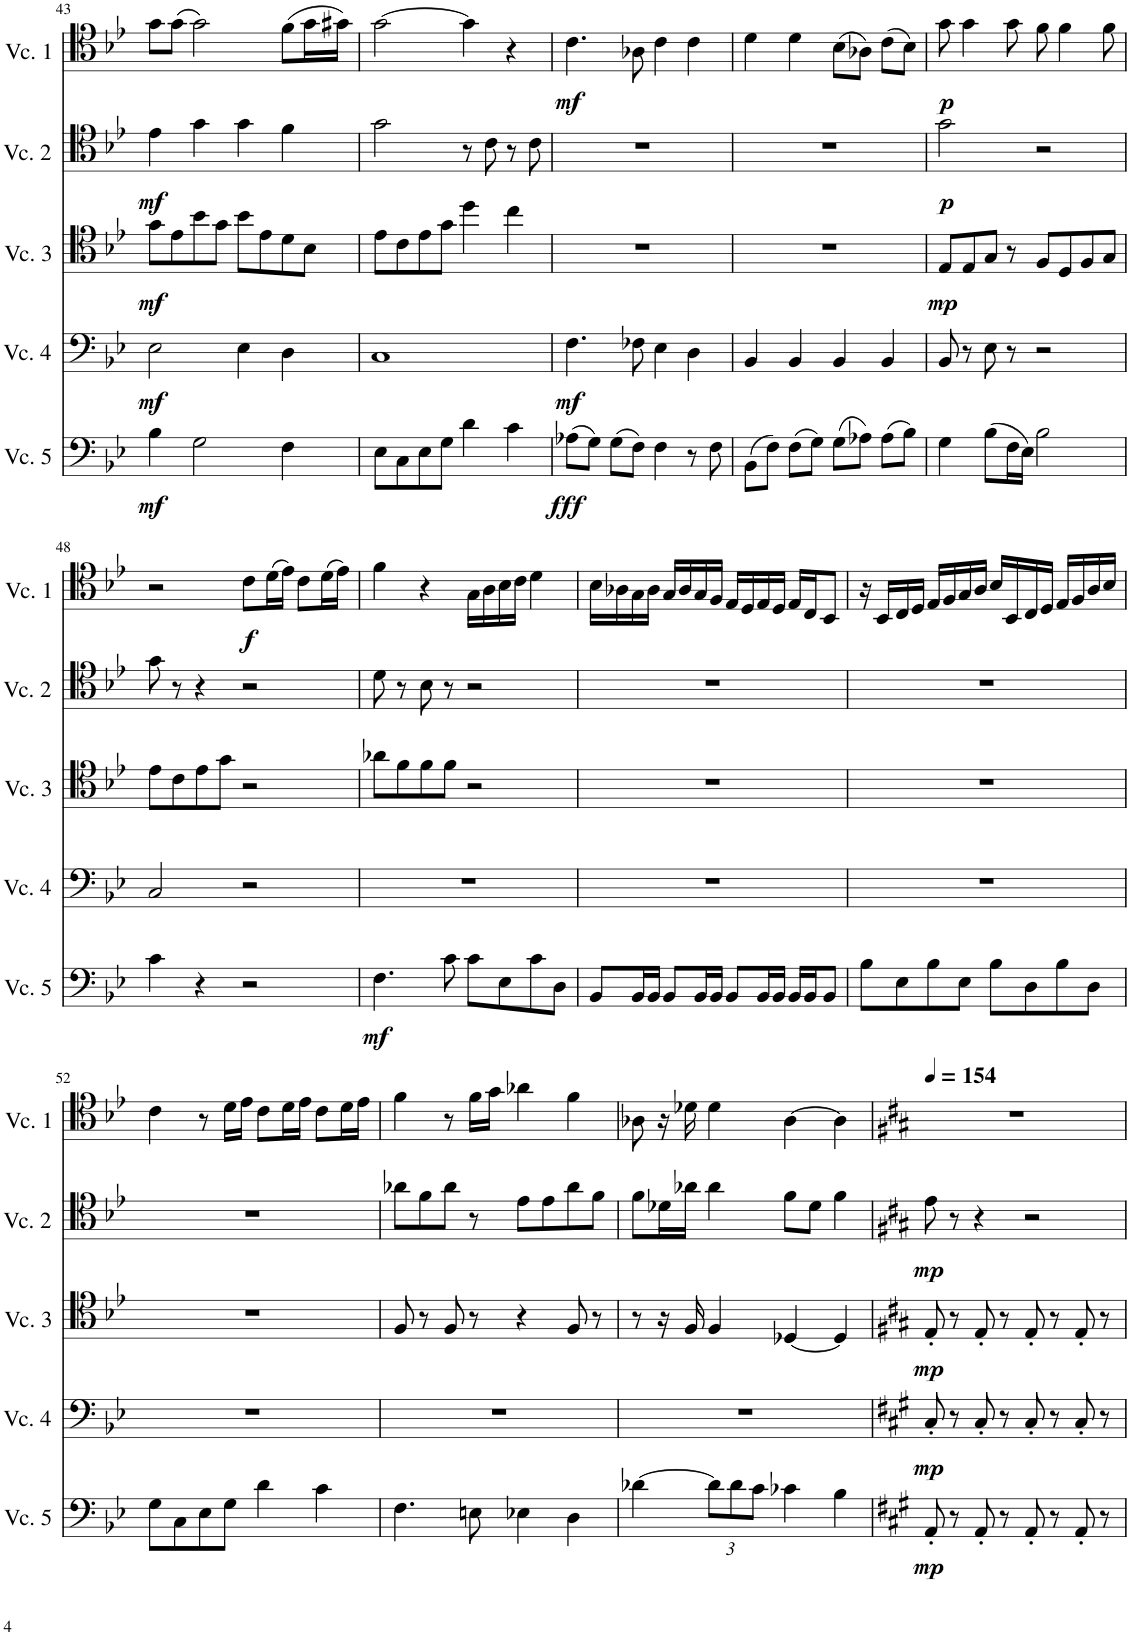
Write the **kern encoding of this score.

**kern	**dynam	**kern	**dynam	**kern	**dynam	**kern	**dynam	**kern	**dynam
*part5	*part5	*part4	*part4	*part3	*part3	*part2	*part2	*part1	*part1
*staff5	*staff5	*staff4	*staff4	*staff3	*staff3	*staff2	*staff2	*staff1	*staff1
*I"Cello 5	*	*I"Cello 4	*	*I"Cello 3	*	*I"Cello 2	*	*I"Cello 1	*
!!LO:PB:g=z
*clefF4	*	*clefF4	*	*clefC4	*	*clefC4	*	*clefC4	*
*k[b-e-]	*	*k[b-e-]	*	*k[b-e-]	*	*k[b-e-]	*	*k[b-e-]	*
*M4/4	*	*M4/4	*	*M4/4	*	*M4/4	*	*M4/4	*
=43	=43	=43	=43	=43	=43	=43	=43	=43	=43
!	!LO:DY:b	!	!LO:DY:b	!	!LO:DY:b	!	!LO:DY:b	!	!
4B-\	mf	2E-\	mf	8g\L	mf	4e-\	mf	8g\L	.
.	.	.	.	8e-\	.	.	.	(8g\J	.
2G\	.	.	.	8b-\	.	4g\	.	2g\)	.
.	.	.	.	8g\J	.	.	.	.	.
.	.	4E-\	.	8b-\L	.	4g\	.	.	.
.	.	.	.	8e-\	.	.	.	.	.
4F\	.	4D\	.	8d\	.	4f\	.	(8f\L	.
.	.	.	.	8B-\J	.	.	.	16g\L	.
.	.	.	.	.	.	.	.	16g#X\JJ)	.
=44	=44	=44	=44	=44	=44	=44	=44	=44	=44
8E-\L	.	1C	.	8e-\L	.	2g\	.	[2g\	.
8C\	.	.	.	8c\	.	.	.	.	.
8E-\	.	.	.	8e-\	.	.	.	.	.
8G\J	.	.	.	8g\J	.	.	.	.	.
4d\	.	.	.	4dd\	.	8r	.	4g\]	.
.	.	.	.	.	.	8c\	.	.	.
4c\	.	.	.	4cc\	.	8r	.	4r	.
.	.	.	.	.	.	8c\	.	.	.
=45	=45	=45	=45	=45	=45	=45	=45	=45	=45
!	!LO:DY:b	!	!LO:DY:b	!	!	!	!	!	!LO:DY:b
(8A-X\L	fff	4.F\	mf	1r	.	1r	.	4.c\	mf
8G\J)	.	.	.	.	.	.	.	.	.
(8G\L	.	.	.	.	.	.	.	.	.
8F\J)	.	8F-X\	.	.	.	.	.	8A-X\	.
4F\	.	4E-\	.	.	.	.	.	4c\	.
8r	.	4D\	.	.	.	.	.	4c\	.
8F\	.	.	.	.	.	.	.	.	.
=46	=46	=46	=46	=46	=46	=46	=46	=46	=46
(8BB-\L	.	4BB-/	.	1r	.	1r	.	4d\	.
8F\J)	.	.	.	.	.	.	.	.	.
(8F\L	.	4BB-/	.	.	.	.	.	4d\	.
8G\J)	.	.	.	.	.	.	.	.	.
(8G\L	.	4BB-/	.	.	.	.	.	(8B-\L	.
8A-X\J)	.	.	.	.	.	.	.	8A-X\J)	.
(8A-\L	.	4BB-/	.	.	.	.	.	(8c\L	.
8B-\J)	.	.	.	.	.	.	.	8B-\J)	.
=47	=47	=47	=47	=47	=47	=47	=47	=47	=47
!	!	!	!	!	!LO:DY:b	!	!LO:DY:b	!	!LO:DY:b
4G\	.	8BB-/	.	8E-/L	mp	2g\	p	8g\	p
.	.	8r	.	8E-/	.	.	.	4g\	.
(8B-\L	.	8E-\	.	8G/J	.	.	.	.	.
16F\L	.	8r	.	8r	.	.	.	8g\	.
16E-\JJ)	.	.	.	.	.	.	.	.	.
2B-\	.	2r	.	8F/L	.	2r	.	8f\	.
.	.	.	.	8D/	.	.	.	4f\	.
.	.	.	.	8F/	.	.	.	.	.
.	.	.	.	8G/J	.	.	.	8f\	.
!!LO:LB:g=z
=48	=48	=48	=48	=48	=48	=48	=48	=48	=48
4c\	.	2C/	.	8e-\L	.	8g\	.	2r	.
.	.	.	.	8c\	.	8r	.	.	.
4r	.	.	.	8e-\	.	4r	.	.	.
.	.	.	.	8g\J	.	.	.	.	.
!	!	!	!	!	!	!	!	!	!LO:DY:b
2r	.	2r	.	2r	.	2r	.	8c\L	f
.	.	.	.	.	.	.	.	(16d\L	.
.	.	.	.	.	.	.	.	16e-\JJ)	.
.	.	.	.	.	.	.	.	8c\L	.
.	.	.	.	.	.	.	.	(16d\L	.
.	.	.	.	.	.	.	.	16e-\JJ)	.
=49	=49	=49	=49	=49	=49	=49	=49	=49	=49
!	!LO:DY:b	!	!	!	!	!	!	!	!
4.F\	mf	1r	.	8a-X\L	.	8d\	.	4f\	.
.	.	.	.	8f\	.	8r	.	.	.
.	.	.	.	8f\	.	8B-\	.	4r	.
8c\	.	.	.	8f\J	.	8r	.	.	.
8c\L	.	.	.	2r	.	2r	.	16G\LL	.
.	.	.	.	.	.	.	.	16A\	.
8E-\	.	.	.	.	.	.	.	16B-\	.
.	.	.	.	.	.	.	.	16c\JJ	.
8c\	.	.	.	.	.	.	.	4d\	.
8D\J	.	.	.	.	.	.	.	.	.
=50	=50	=50	=50	=50	=50	=50	=50	=50	=50
8BB-/L	.	1r	.	1r	.	1r	.	16B-\LL	.
.	.	.	.	.	.	.	.	16A-X\	.
16BB-/L	.	.	.	.	.	.	.	16G\	.
16BB-/JJ	.	.	.	.	.	.	.	16A-\JJ	.
8BB-/L	.	.	.	.	.	.	.	16G/LL	.
.	.	.	.	.	.	.	.	16A-/	.
16BB-/L	.	.	.	.	.	.	.	16G/	.
16BB-/JJ	.	.	.	.	.	.	.	16F/JJ	.
8BB-/L	.	.	.	.	.	.	.	16E-/LL	.
.	.	.	.	.	.	.	.	16D/	.
16BB-/L	.	.	.	.	.	.	.	16E-/	.
16BB-/JJ	.	.	.	.	.	.	.	16D/JJ	.
16BB-/LL	.	.	.	.	.	.	.	16E-/LL	.
16BB-/J	.	.	.	.	.	.	.	16C/J	.
8BB-/J	.	.	.	.	.	.	.	8BB-/J	.
=51	=51	=51	=51	=51	=51	=51	=51	=51	=51
8B-\L	.	1r	.	1r	.	1r	.	16r	.
.	.	.	.	.	.	.	.	16BB-/LL	.
8E-\	.	.	.	.	.	.	.	16C/	.
.	.	.	.	.	.	.	.	16D/JJ	.
8B-\	.	.	.	.	.	.	.	16E-/LL	.
.	.	.	.	.	.	.	.	16F/	.
8E-\J	.	.	.	.	.	.	.	16G/	.
.	.	.	.	.	.	.	.	16A/JJ	.
8B-\L	.	.	.	.	.	.	.	16B-/LL	.
.	.	.	.	.	.	.	.	16BB-/	.
8D\	.	.	.	.	.	.	.	16C/	.
.	.	.	.	.	.	.	.	16D/JJ	.
8B-\	.	.	.	.	.	.	.	16E-/LL	.
.	.	.	.	.	.	.	.	16F/	.
8D\J	.	.	.	.	.	.	.	16A/	.
.	.	.	.	.	.	.	.	16B-/JJ	.
!!LO:LB:g=z
=52	=52	=52	=52	=52	=52	=52	=52	=52	=52
8G\L	.	1r	.	1r	.	1r	.	4c\	.
8C\	.	.	.	.	.	.	.	.	.
8E-\	.	.	.	.	.	.	.	8r	.
8G\J	.	.	.	.	.	.	.	16d\LL	.
.	.	.	.	.	.	.	.	16e-\JJ	.
4d\	.	.	.	.	.	.	.	8c\L	.
.	.	.	.	.	.	.	.	16d\L	.
.	.	.	.	.	.	.	.	16e-\JJ	.
4c\	.	.	.	.	.	.	.	8c\L	.
.	.	.	.	.	.	.	.	16d\L	.
.	.	.	.	.	.	.	.	16e-\JJ	.
=53	=53	=53	=53	=53	=53	=53	=53	=53	=53
4.F\	.	1r	.	8F/	.	8a-X\L	.	4f\	.
.	.	.	.	8r	.	8f\	.	.	.
.	.	.	.	8F/	.	8a-\J	.	8r	.
8En\	.	.	.	8r	.	8r	.	16f\LL	.
.	.	.	.	.	.	.	.	16g\JJ	.
4E-X\	.	.	.	4r	.	8e-\L	.	4a-X\	.
.	.	.	.	.	.	8e-\	.	.	.
4D\	.	.	.	8F/	.	8a-\	.	4f\	.
.	.	.	.	8r	.	8f\J	.	.	.
=54	=54	=54	=54	=54	=54	=54	=54	=54	=54
[4d-X\	.	1r	.	8r	.	8f\L	.	8A-X\	.
.	.	.	.	16r	.	16d-X\L	.	16r	.
.	.	.	.	16F/	.	16a-X\JJ	.	16d-X\	.
*Xbrackettup	*	*	*	*	*	*	*	*	*
12d-\L]	.	.	.	4F/	.	4a-\	.	4d-\	.
12d-\	.	.	.	.	.	.	.	.	.
12c\J	.	.	.	.	.	.	.	.	.
4c-X\	.	.	.	[4D-X/	.	8f\L	.	[4A-\	.
.	.	.	.	.	.	8d-\J	.	.	.
4B-\	.	.	.	4D-/]	.	4f\	.	4A-\]	.
=55	=55	=55	=55	=55	=55	=55	=55	=55	=55
*k[f#c#g#]	*	*k[f#c#g#]	*	*k[f#c#g#]	*	*k[f#c#g#]	*	*k[f#c#g#]	*
*	*	*	*	*	*	*	*	*MM154	*
!	!LO:DY:b	!	!LO:DY:b	!	!LO:DY:b	!	!LO:DY:b	!	!
8AA'/	mp	8C#'/	mp	8E'/	mp	8e\	mp	1r	.
8r	.	8r	.	8r	.	8r	.	.	.
8AA'/	.	8C#'/	.	8E'/	.	4r	.	.	.
8r	.	8r	.	8r	.	.	.	.	.
8AA'/	.	8C#'/	.	8E'/	.	2r	.	.	.
8r	.	8r	.	8r	.	.	.	.	.
8AA'/	.	8C#'/	.	8E'/	.	.	.	.	.
8r	.	8r	.	8r	.	.	.	.	.
=	=	=	=	=	=	=	=	=	=
*-	*-	*-	*-	*-	*-	*-	*-	*-	*-
